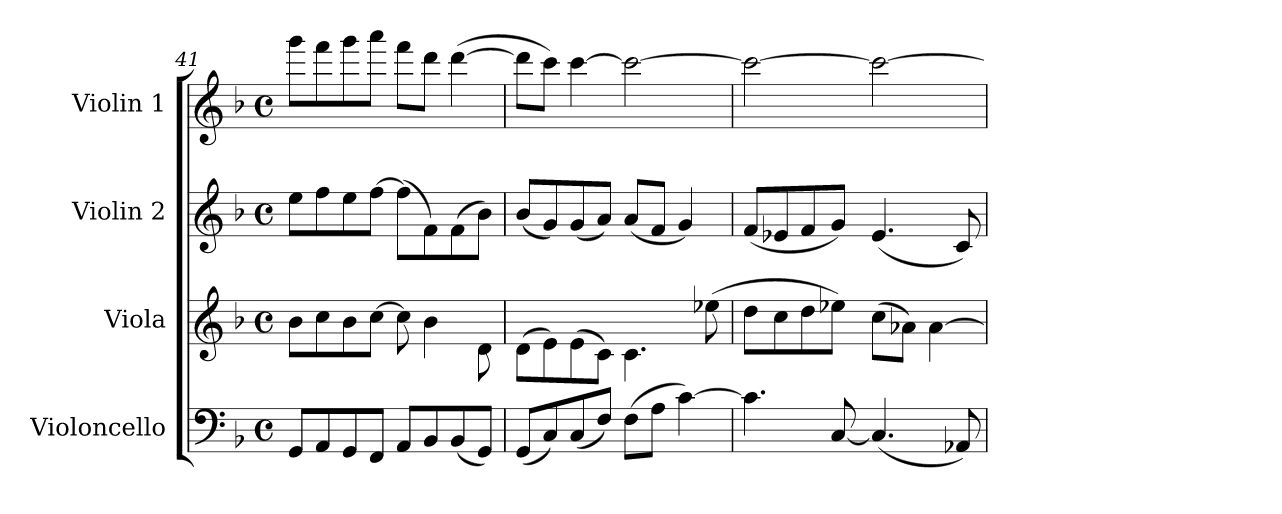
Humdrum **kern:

**kern	**kern	**kern	**kern
*part4	*part3	*part2	*part1
*staff4	*staff3	*staff2	*staff1
*I"Violoncello	*I"Viola	*I"Violin 2	*I"Violin 1
*I'Vc	*I'Vla	*I'Vln	*I'Vln
!!LO:LB:g=z
*clefF4	*clefG2	*clefG2	*clefG2
*k[b-]	*k[b-]	*k[b-]	*k[b-]
*M4/4	*M4/4	*M4/4	*M4/4
*met(c)	*met(c)	*met(c)	*met(c)
=41	=41	=41	=41
8GG/L	8b-\L	8ee\L	8ggg\L
8AA/	8cc\	8ff\	8fff\
8GG/	8b-\	8ee\	8ggg\
8FF/J	[8cc\J	[8ff\J	8aaa\J
8AA/L	8cc\]	(8ff\L]	8fff\L
8BB-/	4b-\	8f\)	8ddd\J
(8BB-/	.	(8f\	([4ddd\
8GG/J)	8d\	8b-\J)	.
=42	=42	=42	=42
(8GG/L	(8d\L	(8b-/L	8ddd\L]
8C/)	8e\)	8g/)	8ccc\J)
(8C/	(8e\	(8g/	[4ccc\
8F/J)	8c\J)	8a/J)	.
(8F\L	4.c\	(8a/L	2ccc\_
8A\J	.	8f/J	.
[4c\)	.	4g/)	.
.	(8ee-X\	.	.
=43	=43	=43	=43
*^	*	*^	*
4.c\]	2.ryy	8dd\L	(8f/L	2.ryy	2ccc\_
.	.	8cc\	8e-X/	.	.
.	.	8dd\	8f/	.	.
[8C/	.	8ee-X\J)	8g/J)	.	.
(4.C/]	.	(8cc\L	(4.e-/	.	2ccc\_
.	.	8a-X\J)	.	.	.
.	4ryy	[4a-\	.	4ryy	.
8AA-X/)	.	.	8c/)	.	.
*v	*v	*	*v	*v	*
=	=	=	=
*-	*-	*-	*-
